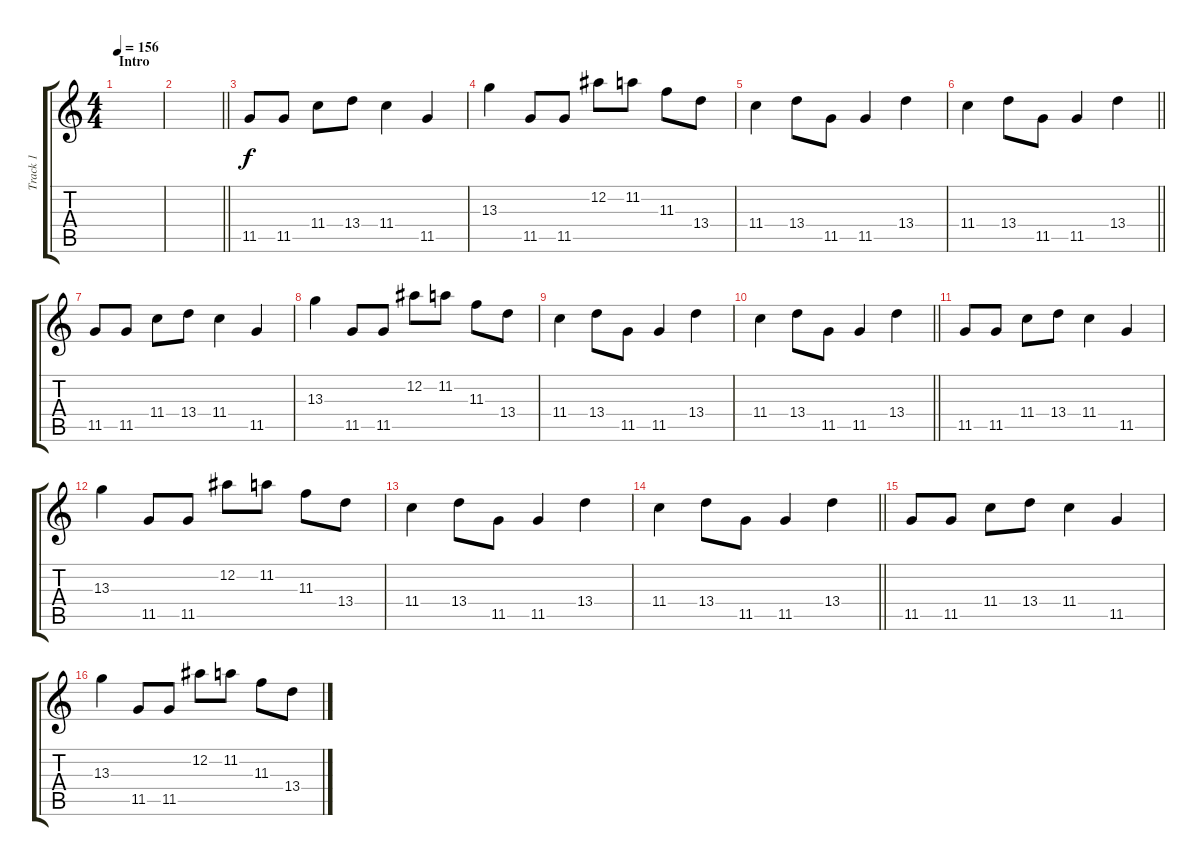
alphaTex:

\track ("Track 1" "Track 1") {instrument electricguitarclean}
\staff {score tabs}
\tuning (Eb4 Bb3 Gb3 Db3 Ab2 Db2) {hide}
\ts (4 4)
\section ("" "Intro")
\tempo 156
\clef g2
\ks c
|
\barLineRight lightlight
|
11.5.8{volume 11 instrument overdrivenguitar} 11.5.8 11.4.8 13.4.8 11.4.4 11.5.4 |
13.3.4 11.5.8 11.5.8 12.2.8 11.2.8 11.3.8 13.4.8 |
11.4.4 13.4.8 11.5.8 11.5.4 13.4.4 |
\barLineRight lightlight
11.4.4 13.4.8 11.5.8 11.5.4 13.4.4 |
11.5.8 11.5.8 11.4.8 13.4.8 11.4.4 11.5.4 |
13.3.4 11.5.8 11.5.8 12.2.8 11.2.8 11.3.8 13.4.8 |
11.4.4 13.4.8 11.5.8 11.5.4 13.4.4 |
\barLineRight lightlight
11.4.4 13.4.8 11.5.8 11.5.4 13.4.4 |
11.5.8 11.5.8 11.4.8 13.4.8 11.4.4 11.5.4 |
13.3.4 11.5.8 11.5.8 12.2.8 11.2.8 11.3.8 13.4.8 |
11.4.4 13.4.8 11.5.8 11.5.4 13.4.4 |
\barLineRight lightlight
11.4.4 13.4.8 11.5.8 11.5.4 13.4.4 |
11.5.8 11.5.8 11.4.8 13.4.8 11.4.4 11.5.4 |
13.3.4 11.5.8 11.5.8 12.2.8 11.2.8 11.3.8 13.4.8
